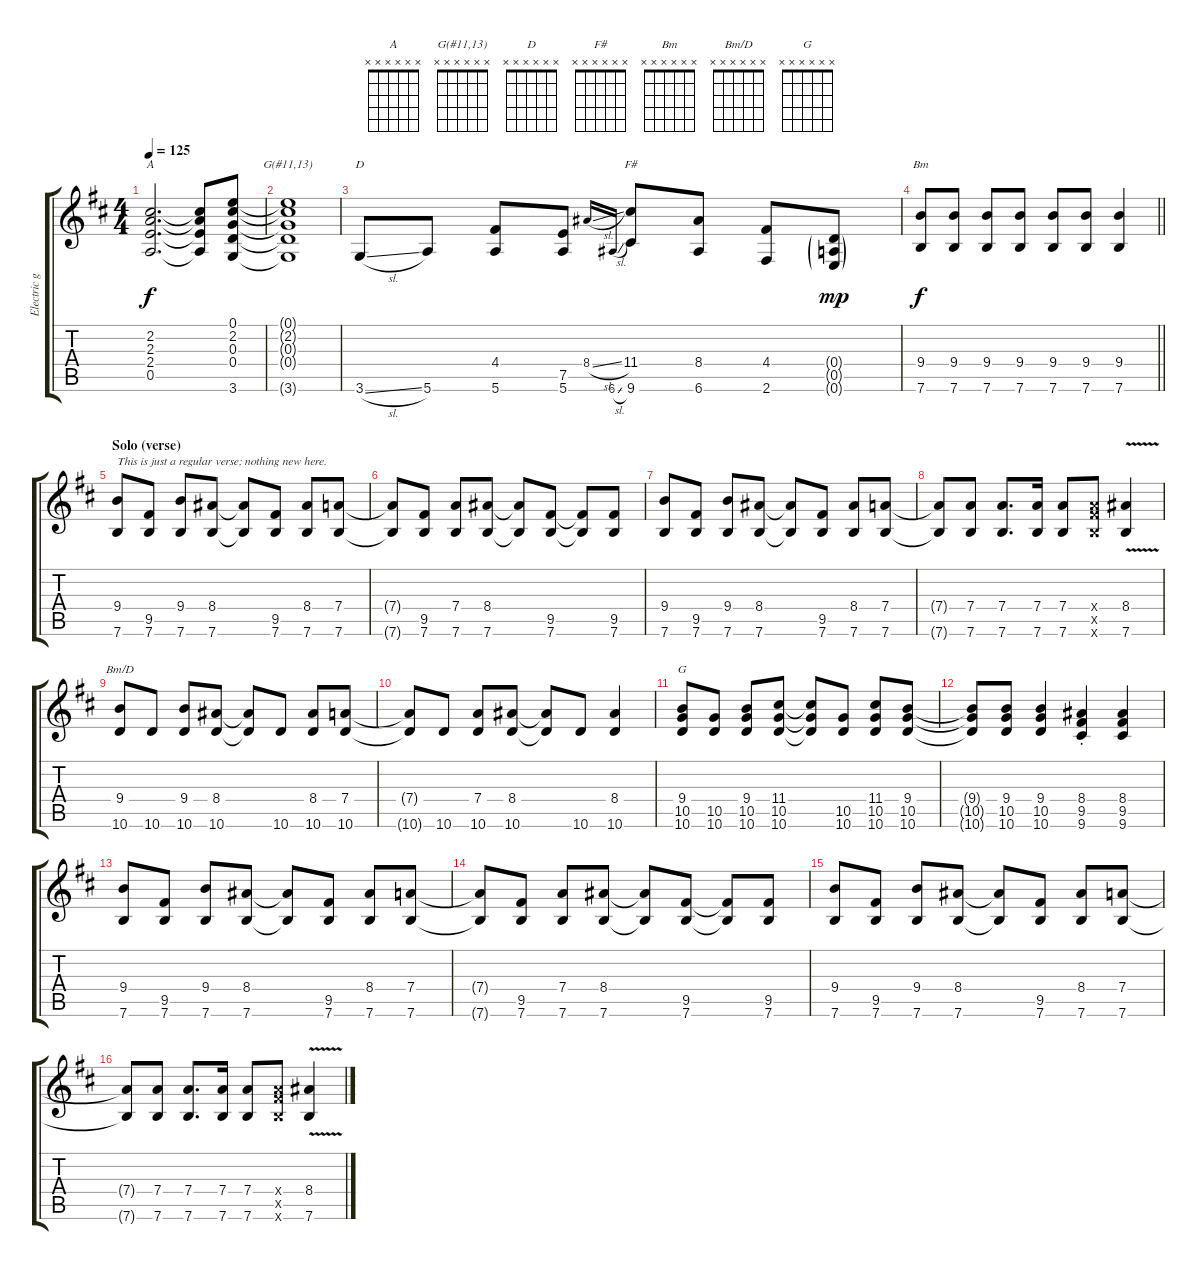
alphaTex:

\track ("Electric guitar: rhythm" "Electric g") {instrument electricguitarclean}
\staff {score tabs}
\tuning (E4 B3 G3 D3 A2 E2) {hide}
\chord ("A" x x x x x x)
\chord ("G(#11,13)" x x x x x x)
\chord ("D" x x x x x x)
\chord ("F#" x x x x x x)
\chord ("Bm" x x x x x x)
\chord ("Bm/D" x x x x x x)
\chord ("G" x x x x x x)
\ts (4 4)
\tempo 125
\clef g2
\ks bminor
(2.2 2.3 2.4 0.5).2{d ch "A" dy f} (2.2{t} 2.3{t} 2.4{t} 0.5{t}).8 (0.1 2.2 0.3 0.4 3.6).8 |
(0.1{t} 2.2{t} 0.3{t} 0.4{t} 3.6{t}).1{ch "G(#11,13)"} |
3.6{sl}.8{ch "D"} 5.6.8 (4.4 5.6).8 (7.5 5.6).8 8.4{sl}.16{gr onbeat} 6.6{sl}.16{gr onbeat} (11.4 9.6).8{ch "F#"} (8.4 6.6).8 (4.4 2.6).8 (0.4{g} 0.5{g} 0.6{g}).8{dy mp} |
\barLineRight lightlight
(9.4 7.6).8{ch "Bm" dy f} (9.4 7.6).8 (9.4 7.6).8 (9.4 7.6).8 (9.4 7.6).8 (9.4 7.6).8 (9.4 7.6).4 |
\section ("" "Solo (verse)")
(9.4 7.6).8{txt "This is just a regular verse; nothing new here."} (9.5 7.6).8 (9.4 7.6).8 (8.4 7.6).8 (8.4{t} 7.6{t}).8 (9.5 7.6).8 (8.4 7.6).8 (7.4 7.6).8 |
(7.4{t} 7.6{t}).8 (9.5 7.6).8 (7.4 7.6).8 (8.4 7.6).8 (8.4{t} 7.6{t}).8 (9.5 7.6).8 (9.5{t} 7.6{t}).8 (9.5 7.6).8 |
(9.4 7.6).8 (9.5 7.6).8 (9.4 7.6).8 (8.4 7.6).8 (8.4{t} 7.6{t}).8 (9.5 7.6).8 (8.4 7.6).8 (7.4 7.6).8 |
(7.4{t} 7.6{t}).8 (7.4 7.6).8 (7.4 7.6).8{d} (7.4 7.6).16 (7.4 7.6).8 (7.4{x} 9.5{x} 7.6{x}).8 (8.4{v} 7.6{v}).4 |
(9.4 10.6).8{ch "Bm/D"} 10.6.8 (9.4 10.6).8 (8.4 10.6).8 (8.4{t} 10.6{t}).8 10.6.8 (8.4 10.6).8 (7.4 10.6).8 |
(7.4{t} 10.6{t}).8 10.6.8 (7.4 10.6).8 (8.4 10.6).8 (8.4{t} 10.6{t}).8 10.6.8 (8.4 10.6).4 |
(9.4 10.5 10.6).8{ch "G"} (10.5 10.6).8 (9.4 10.5 10.6).8 (11.4 10.5 10.6).8 (11.4{t} 10.5{t} 10.6{t}).8 (10.5 10.6).8 (11.4 10.5 10.6).8 (9.4 10.5 10.6).8 |
(9.4{t} 10.5{t} 10.6{t}).8 (9.4 10.5 10.6).8 (9.4 10.5 10.6).4 (8.4{st} 9.5{st} 9.6{st}).4 (8.4 9.5 9.6).4 |
(9.4 7.6).8 (9.5 7.6).8 (9.4 7.6).8 (8.4 7.6).8 (8.4{t} 7.6{t}).8 (9.5 7.6).8 (8.4 7.6).8 (7.4 7.6).8 |
(7.4{t} 7.6{t}).8 (9.5 7.6).8 (7.4 7.6).8 (8.4 7.6).8 (8.4{t} 7.6{t}).8 (9.5 7.6).8 (9.5{t} 7.6{t}).8 (9.5 7.6).8 |
(9.4 7.6).8 (9.5 7.6).8 (9.4 7.6).8 (8.4 7.6).8 (8.4{t} 7.6{t}).8 (9.5 7.6).8 (8.4 7.6).8 (7.4 7.6).8 |
(7.4{t} 7.6{t}).8 (7.4 7.6).8 (7.4 7.6).8{d} (7.4 7.6).16 (7.4 7.6).8 (7.4{x} 9.5{x} 7.6{x}).8 (8.4{v} 7.6{v}).4
